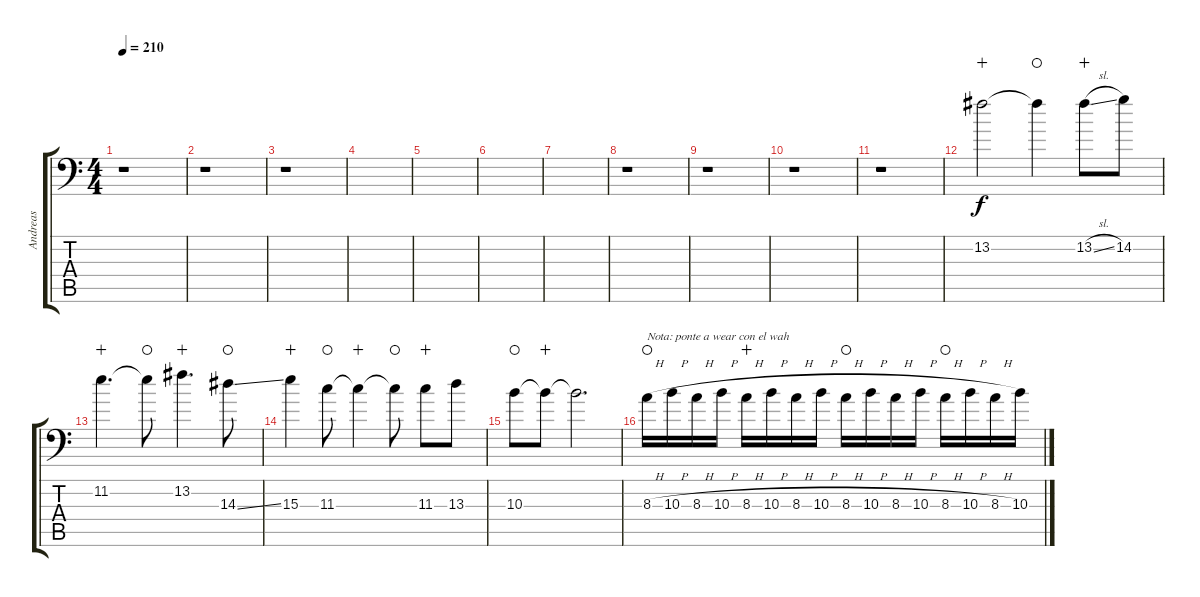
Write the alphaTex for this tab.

\track ("Andreas" "Andreas") {instrument overdrivenguitar}
\staff {score tabs}
\tuning (Bb3 F3 Db3 Ab2 Eb2 Bb1) {hide}
\ts (4 4)
\tempo 210
\clef f4
\ks c
r.1{dy f} |
r.1 |
r.1 |
|
|
|
|
r.1 |
r.1 |
r.1 |
r.1 |
13.2.2{wahc} 13.2{t}.4{waho} 13.2{sl}.8{wahc} 14.2.8 |
11.2.4{d wahc} 11.2{t}.8{waho} 13.2.4{d wahc} 14.3{ss}.8{waho} |
15.3.4{wahc} 11.3.8{waho} 11.3{t}.4{wahc} 11.3{t}.8{waho} 11.3.8{wahc} 13.3.8 |
10.3.8{waho} 10.3{t}.8{wahc} 10.3{t}.2{d} |
8.3{h}.16{txt "Nota: ponte a wear con el wah" waho} 10.3{h}.16 8.3{h}.16 10.3{h}.16 8.3{h}.16{wahc} 10.3{h}.16 8.3{h}.16 10.3{h}.16 8.3{h}.16{waho} 10.3{h}.16 8.3{h}.16 10.3{h}.16 8.3{h}.16{waho} 10.3{h}.16 8.3{h}.16 10.3.16
